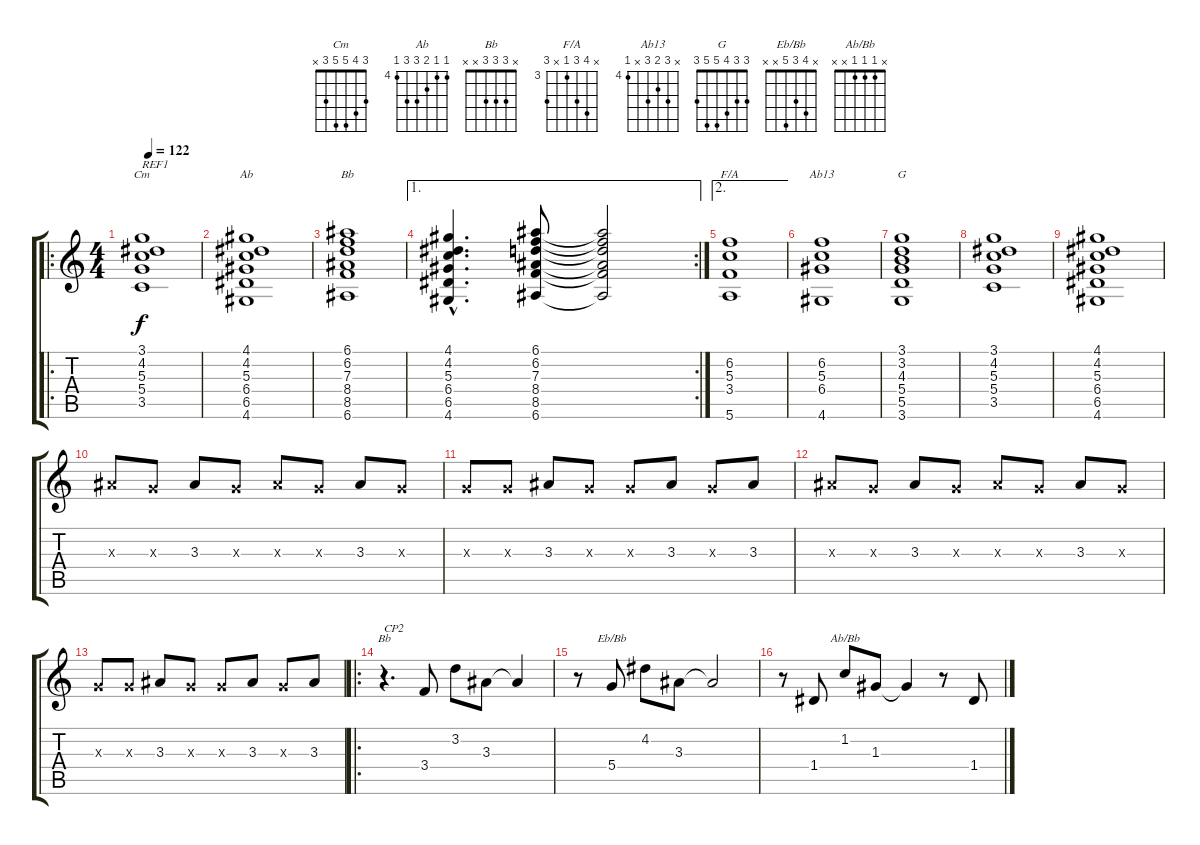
\track "" {instrument electricguitarclean}
\staff {score tabs}
\tuning (E4 B3 G3 D3 A2 E2) {hide}
\chord ("Cm" 3 4 5 5 3 x)
\chord ("Ab" 4 4 5 6 6 4) {firstfret 4}
\chord ("Bb" 6 6 7 8 8 6) {firstfret 6}
\chord ("F/A" x 6 5 3 x 5) {firstfret 3}
\chord ("Ab13" x 6 5 6 x 4) {firstfret 4}
\chord ("G" 3 3 4 5 5 3)
\chord ("Bb" x 3 3 3 x x)
\chord ("Eb/Bb" x 4 3 5 x x)
\chord ("Ab/Bb" x 1 1 1 x x)
\ro
\ts (4 4)
\tempo 122
\clef g2
\ks c
(3.1 4.2 5.3 5.4 3.5).1{ch "Cm" txt "REF1" dy f} |
(4.1 4.2 5.3 6.4 6.5 4.6).1{ch "Ab"} |
(6.1 6.2 7.3 8.4 8.5 6.6).1{ch "Bb"} |
\ae 1
\rc 2
(4.1{hac} 4.2{hac} 5.3{hac} 6.4{hac} 6.5{hac} 4.6{hac}).4{d} (6.1 6.2 7.3 8.4 8.5 6.6).8 (6.1{t} 6.2{t} 7.3{t} 8.4{t} 8.5{t} 6.6{t}).2 |
\ae 2
(6.2 5.3 3.4 5.6).1{ch "F/A"} |
(6.2 5.3 6.4 4.6).1{ch "Ab13"} |
(3.1 3.2 4.3 5.4 5.5 3.6).1{ch "G"} |
(3.1 4.2 5.3 5.4 3.5).1 |
(4.1 4.2 5.3 6.4 6.5 4.6).1 |
3.3{x}.8 0.3{x}.8 3.3.8 0.3{x}.8 3.3{x}.8 0.3{x}.8 3.3.8 0.3{x}.8 |
0.3{x}.8 0.3{x}.8 3.3.8 0.3{x}.8 0.3{x}.8 3.3.8 0.3{x}.8 3.3.8 |
3.3{x}.8 0.3{x}.8 3.3.8 0.3{x}.8 3.3{x}.8 0.3{x}.8 3.3.8 0.3{x}.8 |
0.3{x}.8 0.3{x}.8 3.3.8 0.3{x}.8 0.3{x}.8 3.3.8 0.3{x}.8 3.3.8 |
\ro
r.4{d ch "Bb" txt "CP2"} 3.4.8 3.2.8 3.3.8 3.3{t}.4 |
r.8 5.4.8{ch "Eb/Bb"} 4.2.8 3.3.8 3.3{t}.2 |
r.8 1.4.8 1.2.8{ch "Ab/Bb"} 1.3.8 1.3{t}.4 r.8 1.4{ss}.8
